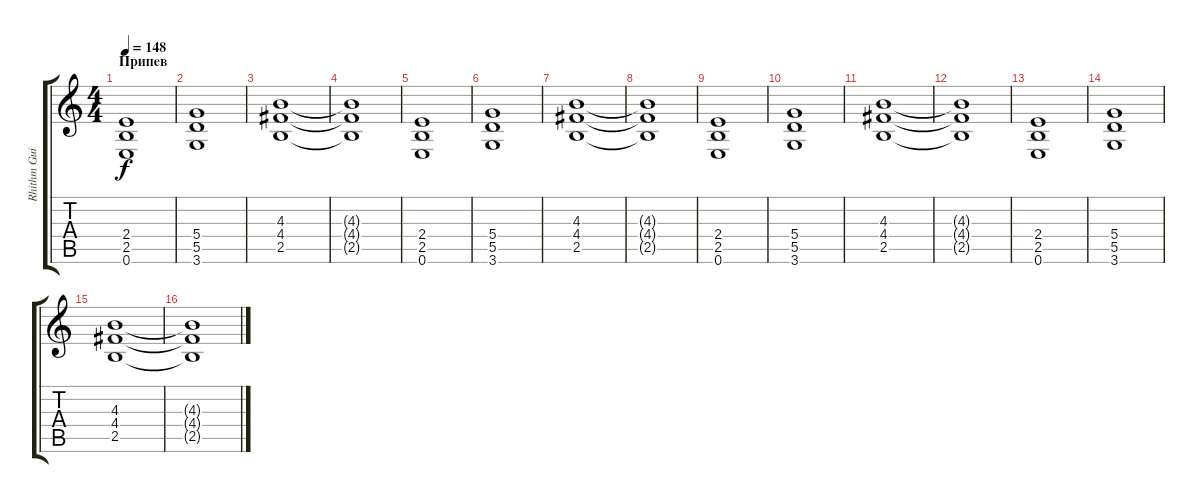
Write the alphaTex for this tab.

\track ("Rhithm Guitar" "Rhithm Gui") {instrument acousticguitarnylon}
\staff {score tabs}
\tuning (E4 B3 G3 D3 A2 E2) {hide}
\ts (4 4)
\section ("" "Припев")
\tempo 148
\clef g2
\ks c
(2.4 2.5 0.6).1{dy f volume 9 instrument distortionguitar} |
(5.4 5.5 3.6).1 |
(4.3 4.4 2.5).1 |
(4.3{t} 4.4{t} 2.5{t}).1 |
(2.4 2.5 0.6).1 |
(5.4 5.5 3.6).1 |
(4.3 4.4 2.5).1 |
(4.3{t} 4.4{t} 2.5{t}).1 |
(2.4 2.5 0.6).1 |
(5.4 5.5 3.6).1 |
(4.3 4.4 2.5).1 |
(4.3{t} 4.4{t} 2.5{t}).1 |
(2.4 2.5 0.6).1{instrument distortionguitar} |
(5.4 5.5 3.6).1 |
(4.3 4.4 2.5).1 |
(4.3{t} 4.4{t} 2.5{t}).1
